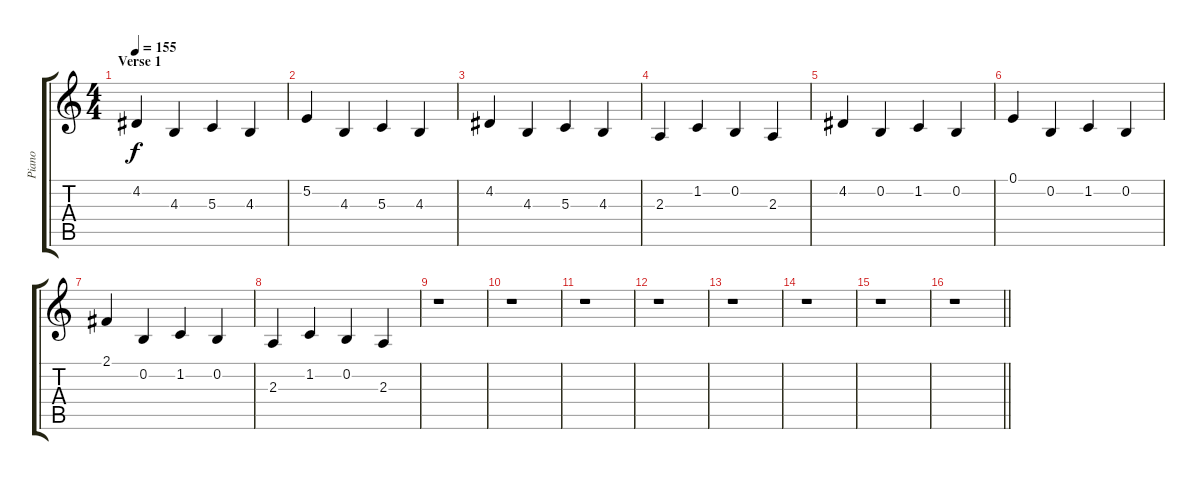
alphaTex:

\track ("Piano" "Piano") {instrument acousticgrandpiano}
\staff {score tabs}
\tuning (E4 B3 G3 D3 A2 E2) {hide}
\ts (4 4)
\section ("" "Verse 1")
\tempo 155
\clef g2
\ks c
4.2.4{dy f} 4.3.4 5.3.4 4.3.4 |
5.2.4 4.3.4 5.3.4 4.3.4 |
4.2.4 4.3.4 5.3.4 4.3.4 |
2.3.4 1.2.4 0.2.4 2.3.4 |
4.2.4 0.2.4 1.2.4 0.2.4 |
0.1.4 0.2.4 1.2.4 0.2.4 |
2.1.4 0.2.4 1.2.4 0.2.4 |
2.3.4 1.2.4 0.2.4 2.3.4 |
r.1 |
r.1 |
r.1 |
r.1 |
r.1 |
r.1 |
r.1 |
\barLineRight lightlight
r.1
